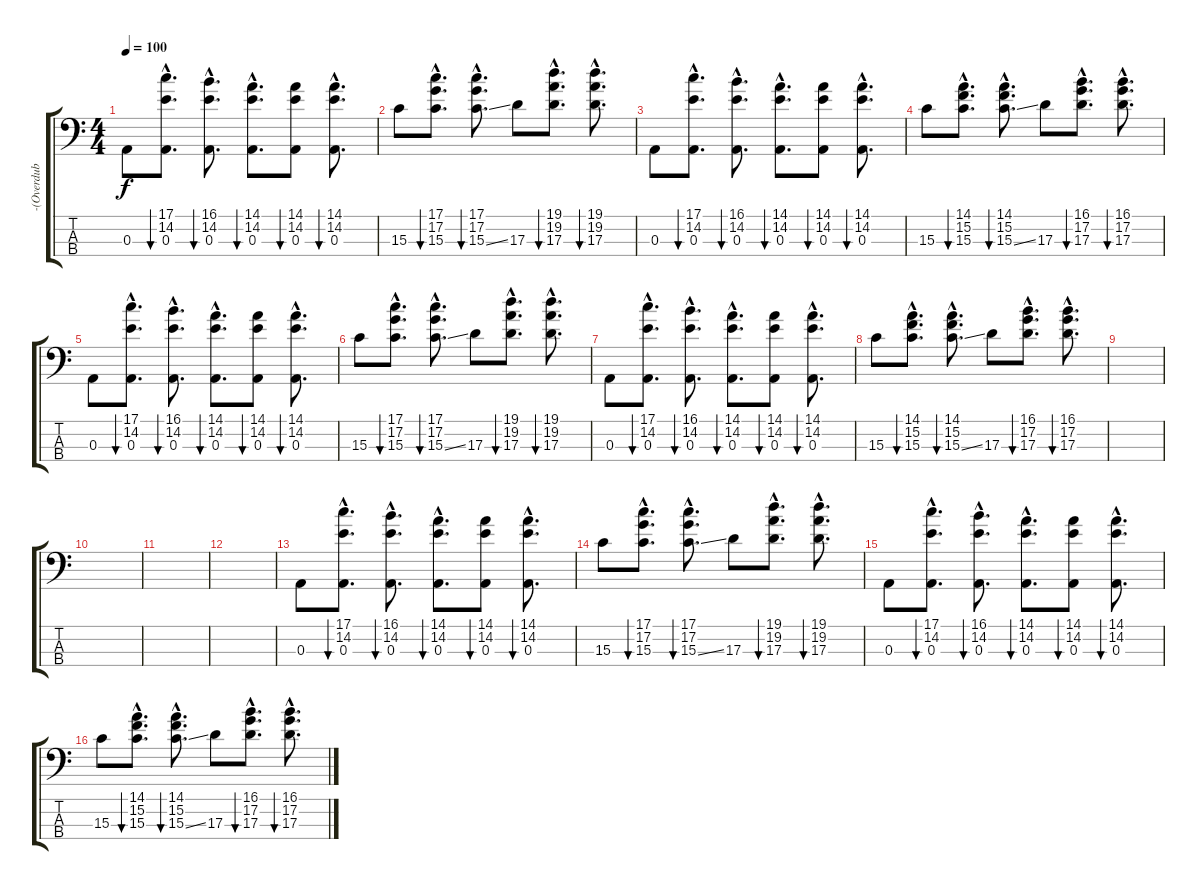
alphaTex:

\track ("-(Overdub Bass)-" "-(Overdub ") {instrument fretlessbass}
\staff {score tabs}
\tuning (G2 D2 A1 E1) {hide}
\ts (4 4)
\tempo 100
\clef f4
\ks c
0.3.8{dy f} (17.1{hac} 14.2{hac} 0.3{hac}).8{d bu 240} (16.1{hac} 14.2{hac} 0.3{hac}).8{d bu 240} (14.1{hac} 14.2{hac} 0.3{hac}).8{d bu 240} (14.1 14.2 0.3).8{bu 240} (14.1{hac} 14.2{hac} 0.3{hac}).8{d bu 240} |
15.3.8 (17.1{hac} 17.2{hac} 15.3{hac}).8{d bu 240} (17.1{hac} 17.2{hac} 15.3{ss hac}).8{d bu 240} 17.3.8 (19.1{hac} 19.2{hac} 17.3{hac}).8{d bu 240} (19.1{hac} 19.2{hac} 17.3{hac}).8{d bu 240} |
0.3.8 (17.1{hac} 14.2{hac} 0.3{hac}).8{d bu 240} (16.1{hac} 14.2{hac} 0.3{hac}).8{d bu 240} (14.1{hac} 14.2{hac} 0.3{hac}).8{d bu 240} (14.1 14.2 0.3).8{bu 240} (14.1{hac} 14.2{hac} 0.3{hac}).8{d bu 240} |
15.3.8 (14.1{hac} 15.2{hac} 15.3{hac}).8{d bu 240} (14.1{hac} 15.2{hac} 15.3{ss hac}).8{d bu 240} 17.3.8 (16.1{hac} 17.2{hac} 17.3{hac}).8{d bu 240} (16.1{hac} 17.2{hac} 17.3{hac}).8{d bu 240} |
0.3.8 (17.1{hac} 14.2{hac} 0.3{hac}).8{d bu 240} (16.1{hac} 14.2{hac} 0.3{hac}).8{d bu 240} (14.1{hac} 14.2{hac} 0.3{hac}).8{d bu 240} (14.1 14.2 0.3).8{bu 240} (14.1{hac} 14.2{hac} 0.3{hac}).8{d bu 240} |
15.3.8 (17.1{hac} 17.2{hac} 15.3{hac}).8{d bu 240} (17.1{hac} 17.2{hac} 15.3{ss hac}).8{d bu 240} 17.3.8 (19.1{hac} 19.2{hac} 17.3{hac}).8{d bu 240} (19.1{hac} 19.2{hac} 17.3{hac}).8{d bu 240} |
0.3.8 (17.1{hac} 14.2{hac} 0.3{hac}).8{d bu 240} (16.1{hac} 14.2{hac} 0.3{hac}).8{d bu 240} (14.1{hac} 14.2{hac} 0.3{hac}).8{d bu 240} (14.1 14.2 0.3).8{bu 240} (14.1{hac} 14.2{hac} 0.3{hac}).8{d bu 240} |
15.3.8 (14.1{hac} 15.2{hac} 15.3{hac}).8{d bu 240} (14.1{hac} 15.2{hac} 15.3{ss hac}).8{d bu 240} 17.3.8 (16.1{hac} 17.2{hac} 17.3{hac}).8{d bu 240} (16.1{hac} 17.2{hac} 17.3{hac}).8{d bu 240} |
|
|
|
|
0.3.8 (17.1{hac} 14.2{hac} 0.3{hac}).8{d bu 240} (16.1{hac} 14.2{hac} 0.3{hac}).8{d bu 240} (14.1{hac} 14.2{hac} 0.3{hac}).8{d bu 240} (14.1 14.2 0.3).8{bu 240} (14.1{hac} 14.2{hac} 0.3{hac}).8{d bu 240} |
15.3.8 (17.1{hac} 17.2{hac} 15.3{hac}).8{d bu 240} (17.1{hac} 17.2{hac} 15.3{ss hac}).8{d bu 240} 17.3.8 (19.1{hac} 19.2{hac} 17.3{hac}).8{d bu 240} (19.1{hac} 19.2{hac} 17.3{hac}).8{d bu 240} |
0.3.8 (17.1{hac} 14.2{hac} 0.3{hac}).8{d bu 240} (16.1{hac} 14.2{hac} 0.3{hac}).8{d bu 240} (14.1{hac} 14.2{hac} 0.3{hac}).8{d bu 240} (14.1 14.2 0.3).8{bu 240} (14.1{hac} 14.2{hac} 0.3{hac}).8{d bu 240} |
15.3.8 (14.1{hac} 15.2{hac} 15.3{hac}).8{d bu 240} (14.1{hac} 15.2{hac} 15.3{ss hac}).8{d bu 240} 17.3.8 (16.1{hac} 17.2{hac} 17.3{hac}).8{d bu 240} (16.1{hac} 17.2{hac} 17.3{hac}).8{d bu 240}
